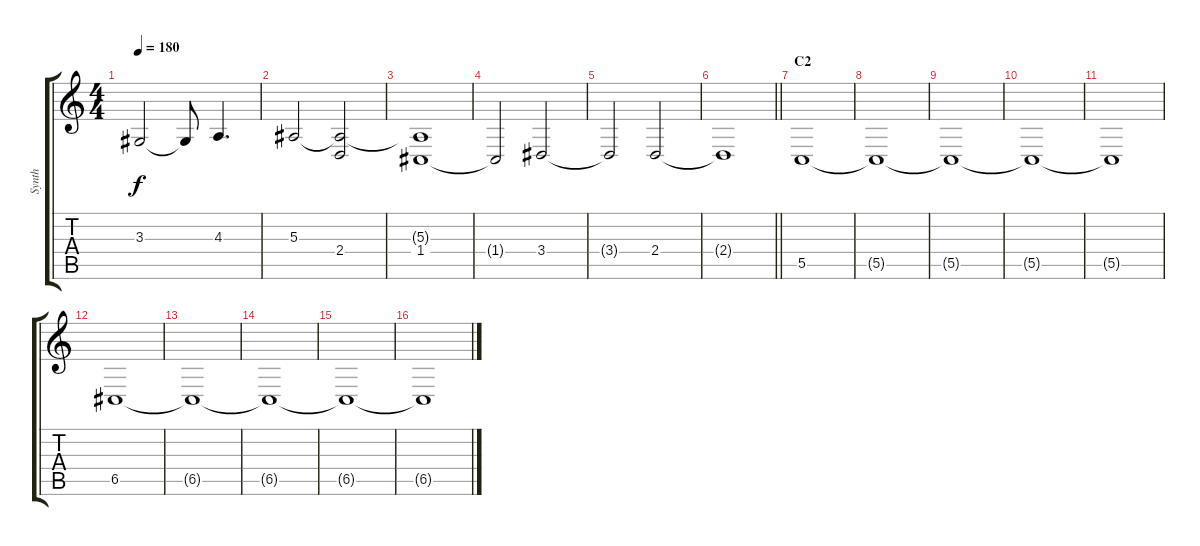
\track ("Synth" "Synth") {instrument synthstrings2}
\staff {score tabs}
\tuning (D4 A3 F3 C3 G2 D2) {hide}
\ts (4 4)
\tempo 180
\clef g2
\ks c
3.3.2{dy f} 3.3{t}.8 4.3.4{d} |
5.3.2 (5.3{t} 2.4).2 |
(5.3{t} 1.4).1 |
1.4{t}.2 3.4.2 |
3.4{t}.2 2.4.2 |
\barLineRight lightlight
2.4{t}.1 |
\section ("" "C2")
5.5.1 |
5.5{t}.1 |
5.5{t}.1 |
5.5{t}.1 |
5.5{t}.1 |
6.5.1 |
6.5{t}.1 |
6.5{t}.1 |
6.5{t}.1 |
6.5{t}.1
